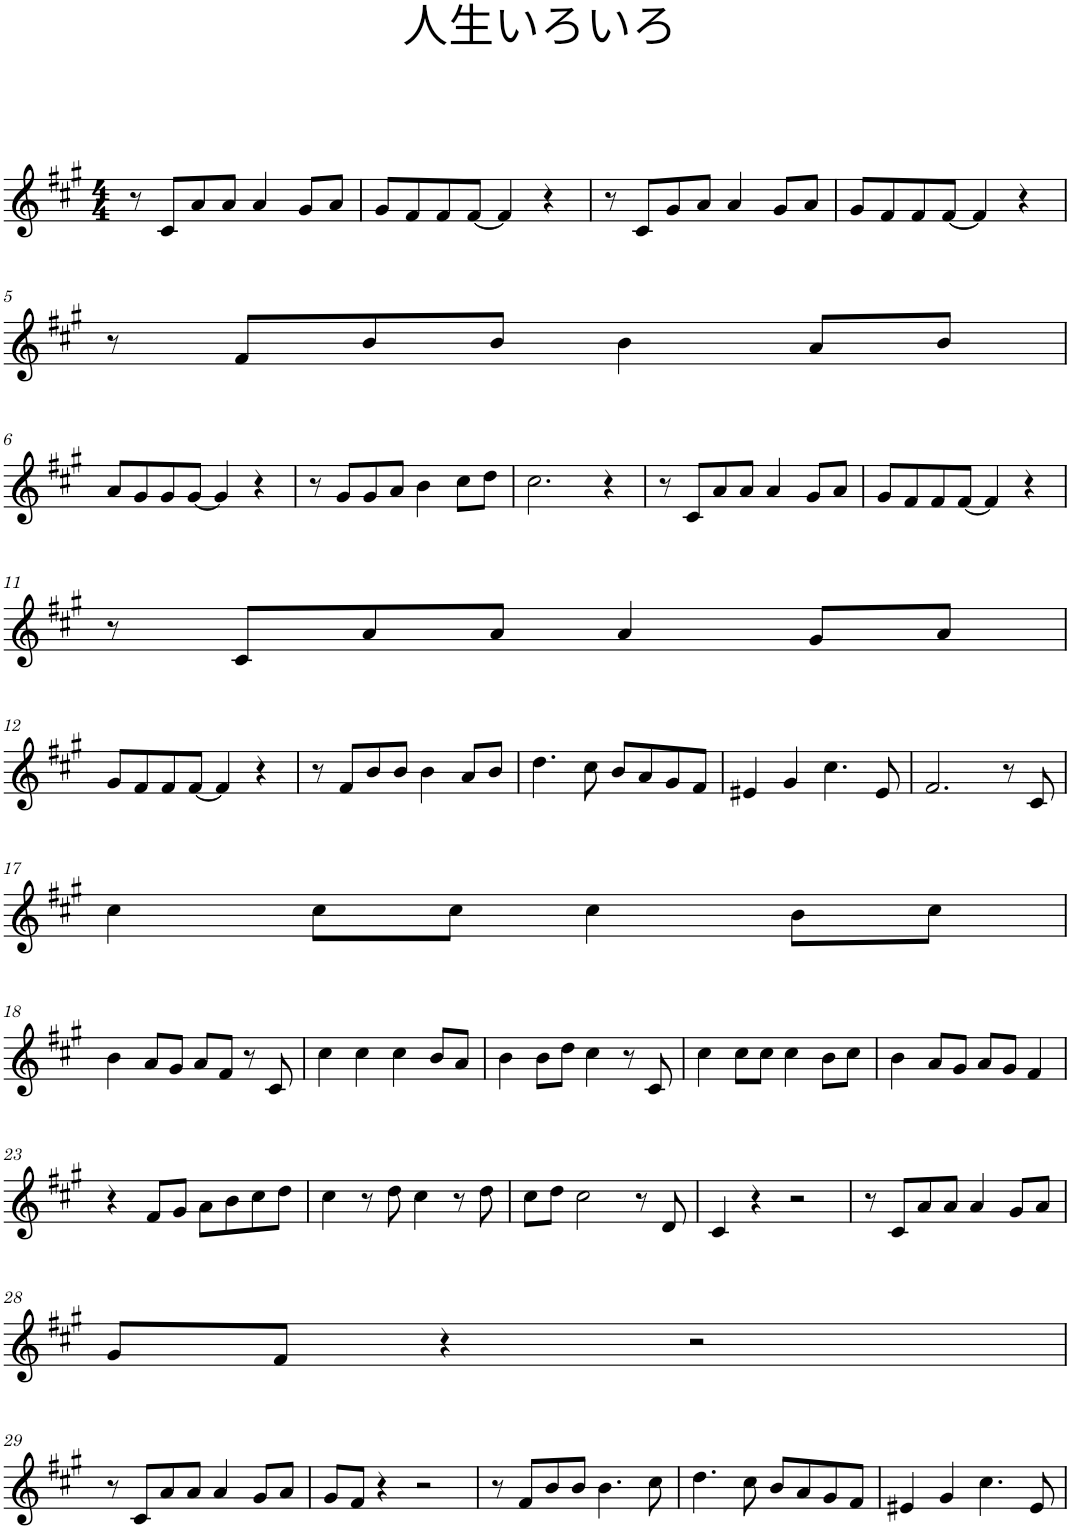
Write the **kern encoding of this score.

**kern
*part1
*staff1
*I"Piano
*I'Pno.
*clefG2
*k[f#c#g#]
*M4/4
=1
8r
8c#/L
8a/
8a/J
4a/
8g#/L
8a/J
=2
8g#/L
8f#/
8f#/
[8f#/J
4f#/]
4r
=3
8r
8c#/L
8g#/
8a/J
4a/
8g#/L
8a/J
=4
8g#/L
8f#/
8f#/
[8f#/J
4f#/]
4r
!!LO:LB:g=z
=5
8r
8f#/L
8b/
8b/J
4b\
8a/L
8b/J
!!LO:LB:g=z
=6
8a/L
8g#/
8g#/
[8g#/J
4g#/]
4r
=7
8r
8g#/L
8g#/
8a/J
4b\
8cc#\L
8dd\J
=8
2.cc#\
4r
=9
8r
8c#/L
8a/
8a/J
4a/
8g#/L
8a/J
=10
8g#/L
8f#/
8f#/
[8f#/J
4f#/]
4r
!!LO:LB:g=z
=11
8r
8c#/L
8a/
8a/J
4a/
8g#/L
8a/J
!!LO:LB:g=z
=12
8g#/L
8f#/
8f#/
[8f#/J
4f#/]
4r
=13
8r
8f#/L
8b/
8b/J
4b\
8a/L
8b/J
=14
4.dd\
8cc#\
8b/L
8a/
8g#/
8f#/J
=15
4e#X/
4g#/
4.cc#\
8e#/
=16
2.f#/
8r
8c#/
!!LO:LB:g=z
=17
4cc#\
8cc#\L
8cc#\J
4cc#\
8b\L
8cc#\J
!!LO:LB:g=z
=18
4b\
8a/L
8g#/J
8a/L
8f#/J
8r
8c#/
=19
4cc#\
4cc#\
4cc#\
8b/L
8a/J
=20
4b\
8b\L
8dd\J
4cc#\
8r
8c#/
=21
4cc#\
8cc#\L
8cc#\J
4cc#\
8b\L
8cc#\J
=22
4b\
8a/L
8g#/J
8a/L
8g#/J
4f#/
!!LO:LB:g=z
=23
4r
8f#/L
8g#/J
8a\L
8b\
8cc#\
8dd\J
=24
4cc#\
8r
8dd\
4cc#\
8r
8dd\
=25
8cc#\L
8dd\J
2cc#\
8r
8d/
=26
4c#/
4r
2r
=27
8r
8c#/L
8a/
8a/J
4a/
8g#/L
8a/J
!!LO:LB:g=z
=28
8g#/L
8f#/J
4r
2r
!!LO:LB:g=z
=29
8r
8c#/L
8a/
8a/J
4a/
8g#/L
8a/J
=30
8g#/L
8f#/J
4r
2r
=31
8r
8f#/L
8b/
8b/J
4.b\
8cc#\
=32
4.dd\
8cc#\
8b/L
8a/
8g#/
8f#/J
=33
4e#X/
4g#/
4.cc#\
8e#/
=
*-
